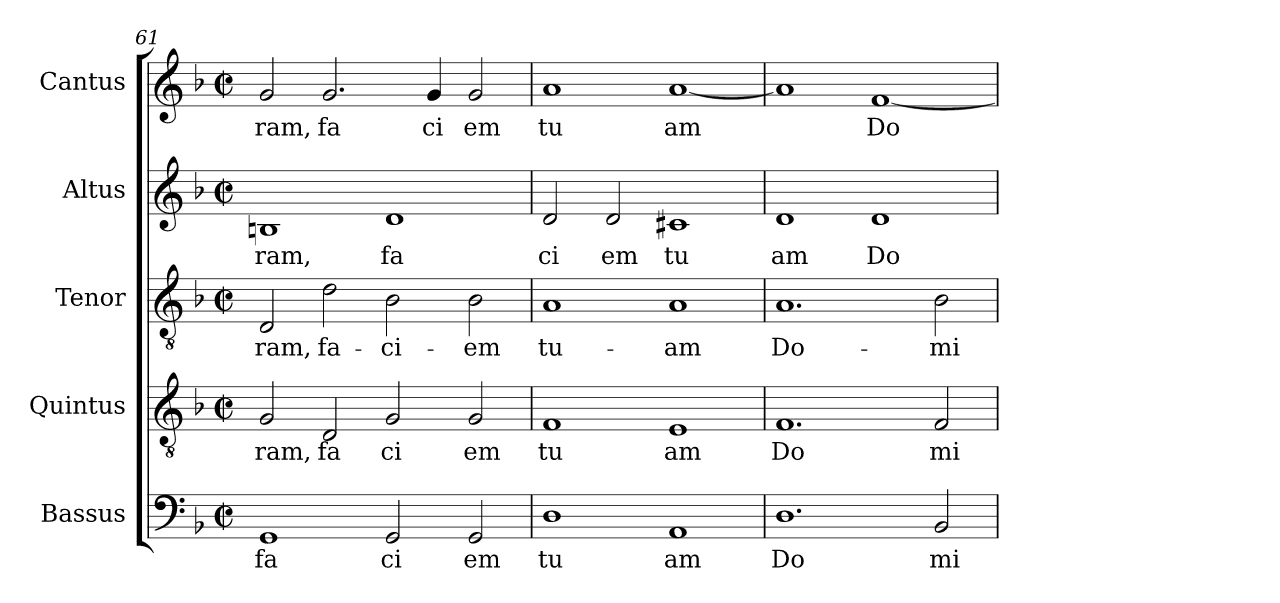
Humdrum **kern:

**kern	**text	**kern	**text	**kern	**text	**kern	**text	**kern	**text
*part5	*part5	*part4	*part4	*part3	*part3	*part2	*part2	*part1	*part1
*staff5	*staff5	*staff4	*staff4	*staff3	*staff3	*staff2	*staff2	*staff1	*staff1
*I"Bassus	*	*I"Quintus	*	*I"Tenor	*	*I"Altus	*	*I"Cantus	*
*clefF4	*	*clefGv2	*	*clefGv2	*	*clefG2	*	*clefG2	*
*k[b-]	*	*k[b-]	*	*k[b-]	*	*k[b-]	*	*k[b-]	*
*F:	*	*F:	*	*F:	*	*F:	*	*F:	*
*M2/2	*	*M2/2	*	*M2/2	*	*M2/2	*	*M2/2	*
*met(c|)	*	*met(c|)	*	*met(c|)	*	*met(c|)	*	*met(c|)	*
=61	=61	=61	=61	=61	=61	=61	=61	=61	=61
!	!LO:LY:b:cj	!	!LO:LY:b:cj	!	!LO:LY:b:cj	!	!LO:LY:b:cj	!	!LO:LY:b:cj
1GG	fa	2G/	ram,	2D/	-ram,	1Bn	ram,	2g/	ram,
!	!	!	!LO:LY:b:cj	!	!LO:LY:b:cj	!	!	!	!LO:LY:b:cj
.	.	2D/	fa	2d\	fa-	.	.	2.g/	fa
!	!LO:LY:b:cj	!	!LO:LY:b:cj	!	!LO:LY:b:cj	!	!LO:LY:b:cj	!	!
2GG/	ci	2G/	ci	2B-\	-ci-	1d	fa	.	.
!	!	!	!	!	!	!	!	!	!LO:LY:b:cj
.	.	.	.	.	.	.	.	4g/	ci
!	!LO:LY:b:cj	!	!LO:LY:b:cj	!	!LO:LY:b:cj	!	!	!	!LO:LY:b:cj
2GG/	em	2G/	em	2B-\	-em	.	.	2g/	em
=62	=62	=62	=62	=62	=62	=62	=62	=62	=62
!	!LO:LY:b:cj	!	!LO:LY:b:cj	!	!LO:LY:b:cj	!	!LO:LY:b:cj	!	!LO:LY:b:cj
1D	tu	1F	tu	1A	tu-	2d/	ci	1a	tu
!	!	!	!	!	!	!	!LO:LY:b:cj	!	!
.	.	.	.	.	.	2d/	em	.	.
!	!LO:LY:b:cj	!	!LO:LY:b:cj	!	!LO:LY:b:cj	!	!LO:LY:b:cj	!	!LO:LY:b:cj
1AA	am	1E	am	1A	-am	1c#X	tu	[<1a	am
=63	=63	=63	=63	=63	=63	=63	=63	=63	=63
!	!LO:LY:b:cj	!	!LO:LY:b:cj	!	!LO:LY:b:cj	!	!LO:LY:b:cj	!	!LO:LY:b:cj
1.D	Do	1.F	Do	1.A	Do-	1d	am	1a]	.
!	!	!	!	!	!	!	!LO:LY:b:cj	!	!LO:LY:b:cj
.	.	.	.	.	.	1d	Do	[<1f	Do
!	!LO:LY:b:cj	!	!LO:LY:b:cj	!	!LO:LY:b:cj	!	!	!	!
2BB-/	mi	2F/	mi	2B-\	-mi-	.	.	.	.
=	=	=	=	=	=	=	=	=	=
*-	*-	*-	*-	*-	*-	*-	*-	*-	*-
